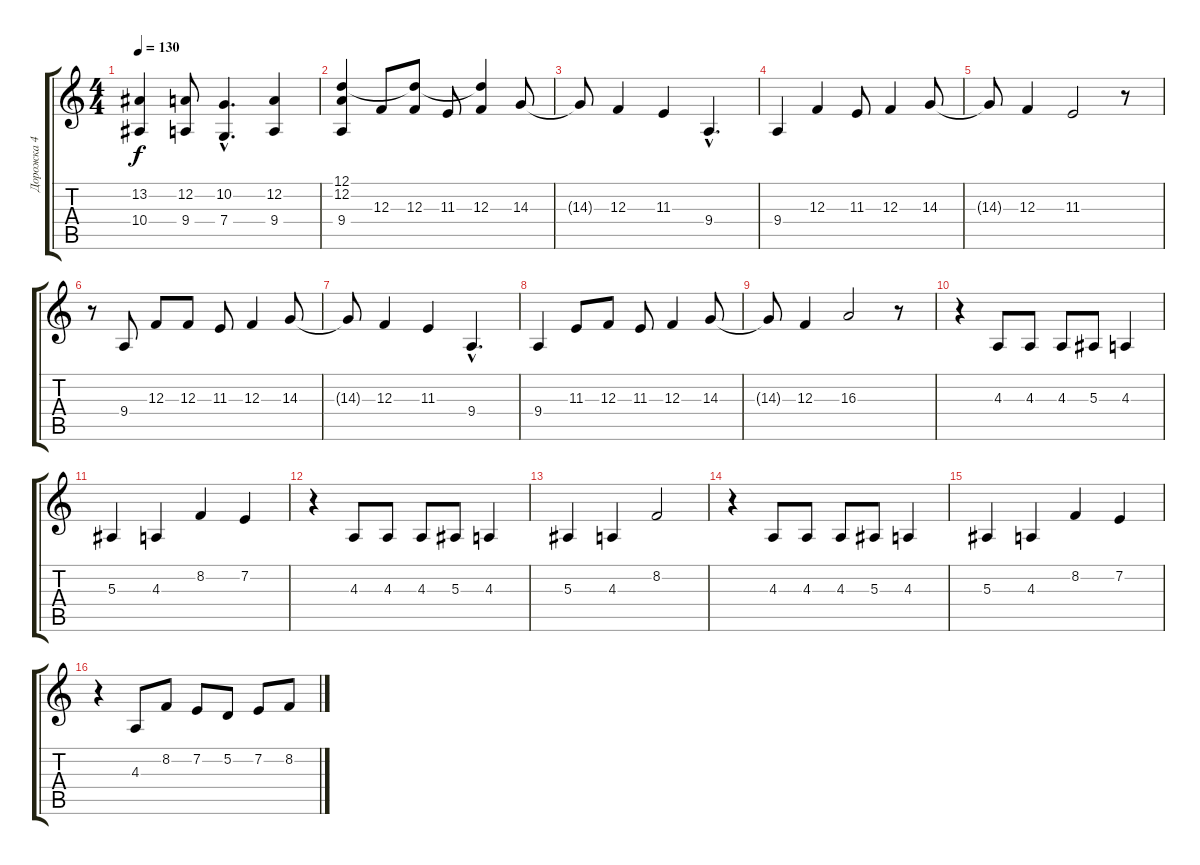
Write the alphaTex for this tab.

\track ("Дорожка 4" "Дорожка 4") {instrument stringensemble1}
\staff {score tabs}
\tuning (D4 A3 F3 C3 G2 D2) {hide}
\ts (4 4)
\tempo 130
\clef g2
\ks c
(13.2{t} 10.4{t}).4{dy f} (12.2 9.4).8 (10.2{hac} 7.4{hac}).4{d} (12.2 9.4).4 |
(12.1 12.2 9.4).4 12.3.8 (12.1{t} 12.3).8 11.3.8 (12.1{t} 12.3).4 14.3.8 |
14.3{t}.8 12.3.4 11.3.4 9.4{hac}.4{d} |
9.4.4 12.3.4 11.3.8 12.3.4 14.3.8 |
14.3{t}.8 12.3.4 11.3.2 r.8 |
r.8 9.4.8 12.3.8 12.3.8 11.3.8 12.3.4 14.3.8 |
14.3{t}.8 12.3.4 11.3.4 9.4{hac}.4{d} |
9.4.4 11.3.8 12.3.8 11.3.8 12.3.4 14.3.8 |
14.3{t}.8 12.3.4 16.3.2 r.8 |
r.4 4.3.8 4.3.8 4.3.8 5.3.8 4.3.4 |
5.3.4 4.3.4 8.2.4 7.2.4 |
r.4 4.3.8 4.3.8 4.3.8 5.3.8 4.3.4 |
5.3.4 4.3.4 8.2.2 |
r.4 4.3.8 4.3.8 4.3.8 5.3.8 4.3.4 |
5.3.4 4.3.4 8.2.4 7.2.4 |
r.4 4.3.8 8.2.8 7.2.8 5.2.8 7.2.8 8.2.8
